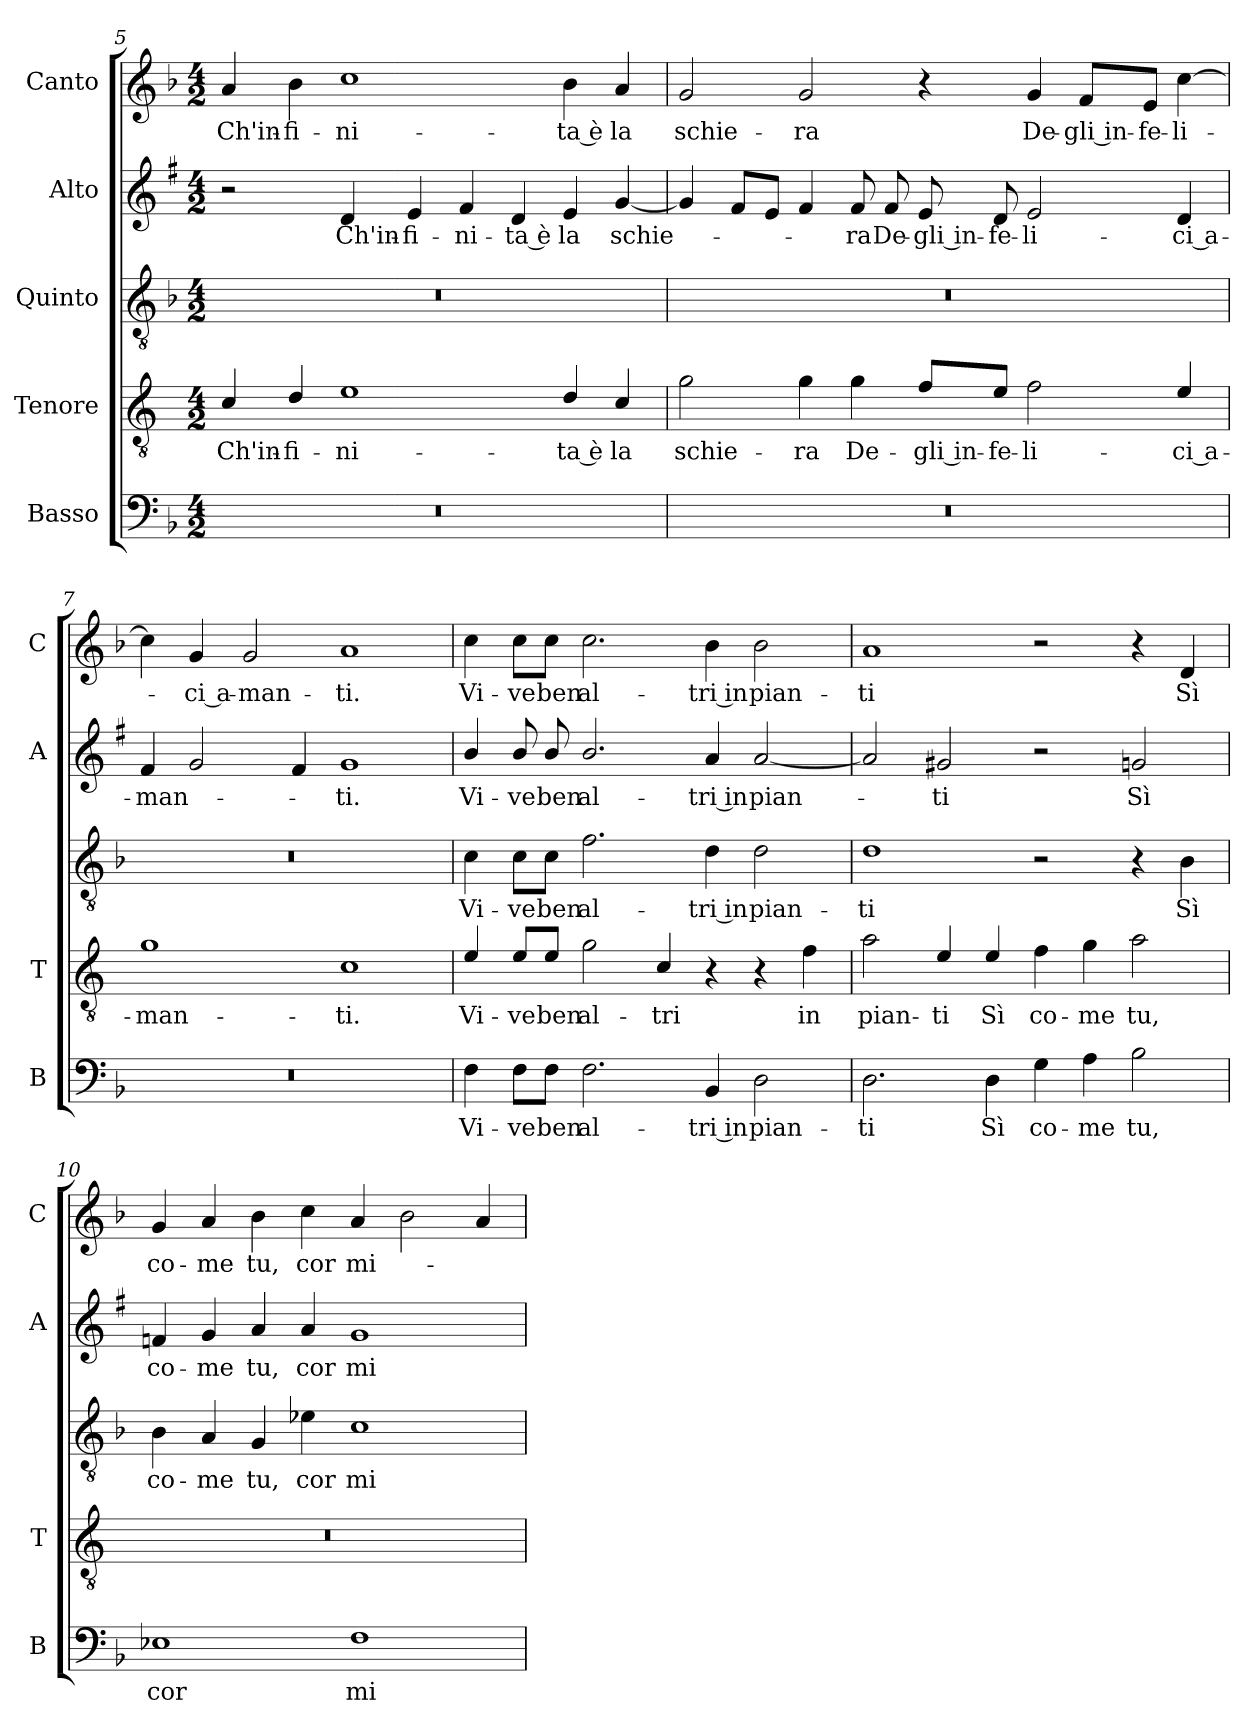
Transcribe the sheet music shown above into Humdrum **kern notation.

**kern	**text	**kern	**text	**kern	**text	**kern	**text	**kern	**text
*part5	*part5	*part4	*part4	*part3	*part3	*part2	*part2	*part1	*part1
*staff5	*staff5	*staff4	*staff4	*staff3	*staff3	*staff2	*staff2	*staff1	*staff1
*I"Basso	*	*I"Tenore	*	*I"Quinto	*	*I"Alto	*	*I"Canto	*
*I'B	*	*I'T	*	*	*	*I'A	*	*I'C	*
*clefF4	*	*clefGv2	*	*clefGv2	*	*clefG2	*	*clefG2	*
*	*	*ITrd4c7	*	*	*	*ITrd1c2	*	*	*
*k[b-]	*	*k[b-]	*	*k[b-]	*	*k[b-]	*	*k[b-]	*
*F:	*	*F:	*	*F:	*	*F:	*	*F:	*
*M4/2	*	*M4/2	*	*M4/2	*	*M4/2	*	*M4/2	*
=5	=5	=5	=5	=5	=5	=5	=5	=5	=5
!	!	!	!LO:LY:b	!	!	!	!	!	!LO:LY:b
0r	.	4F/	Ch'in-	0r	.	2r	.	4a/	Ch'in-
!	!	!	!LO:LY:b	!	!	!	!	!	!LO:LY:b
.	.	4G/	-fi-	.	.	.	.	4b-\	-fi-
!	!	!	!LO:LY:b	!	!	!	!LO:LY:b	!	!LO:LY:b
.	.	1A	-ni-	.	.	4c/	Ch'in-	1cc	-ni-
!	!	!	!	!	!	!	!LO:LY:b	!	!
.	.	.	.	.	.	4d/	-fi-	.	.
!	!	!	!	!	!	!	!LO:LY:b	!	!
.	.	.	.	.	.	4e/	-ni-	.	.
!	!	!	!	!	!	!	!LO:LY:b	!	!
.	.	.	.	.	.	4c/	-ta è	.	.
!	!	!	!LO:LY:b	!	!	!	!LO:LY:b	!	!LO:LY:b
.	.	4G/	-ta è	.	.	4d/	la	4b-\	-ta è
!	!	!	!LO:LY:b	!	!	!	!LO:LY:b	!	!LO:LY:b
.	.	4F/	la	.	.	[4f/	schie-	4a/	la
=6	=6	=6	=6	=6	=6	=6	=6	=6	=6
!	!	!	!LO:LY:b	!	!	!	!	!	!LO:LY:b
0r	.	2c\	schie-	0r	.	4f/]	.	2g/	schie-
.	.	.	.	.	.	8e/L	.	.	.
.	.	.	.	.	.	8d/J	.	.	.
!	!	!	!LO:LY:b	!	!	!	!	!	!LO:LY:b
.	.	4c\	-ra	.	.	4e/	.	2g/	-ra
!	!	!	!LO:LY:b	!	!	!	!LO:LY:b	!	!
.	.	4c\	De-	.	.	8e/	-ra	.	.
!	!	!	!	!	!	!	!LO:LY:b	!	!
.	.	.	.	.	.	8e/	De-	.	.
!	!	!	!LO:LY:b	!	!	!	!LO:LY:b	!	!
.	.	8B-/L	-gli in-	.	.	8d/	-gli in-	4r	.
!	!	!	!LO:LY:b	!	!	!	!LO:LY:b	!	!
.	.	8A/J	-fe-	.	.	8c/	-fe-	.	.
!	!	!	!LO:LY:b	!	!	!	!LO:LY:b	!	!LO:LY:b
.	.	2B-\	-li-	.	.	2d/	-li-	4g/	De-
!	!	!	!	!	!	!	!	!	!LO:LY:b
.	.	.	.	.	.	.	.	8f/L	-gli in-
!	!	!	!	!	!	!	!	!	!LO:LY:b
.	.	.	.	.	.	.	.	8e/J	-fe-
!	!	!	!LO:LY:b	!	!	!	!LO:LY:b	!	!LO:LY:b
.	.	4A/	-ci a-	.	.	4c/	-ci a-	[4cc\	-li-
!!LO:PB:g=z
=7	=7	=7	=7	=7	=7	=7	=7	=7	=7
!	!	!	!LO:LY:b	!	!	!	!LO:LY:b	!	!
0r	.	1c	-man-	0r	.	4e/	-man-	4cc\]	.
!	!	!	!	!	!	!	!	!	!LO:LY:b
.	.	.	.	.	.	2f/	.	4g/	-ci a-
!	!	!	!	!	!	!	!	!	!LO:LY:b
.	.	.	.	.	.	.	.	2g/	-man-
.	.	.	.	.	.	4e/	.	.	.
!	!	!	!LO:LY:b	!	!	!	!LO:LY:b	!	!LO:LY:b
.	.	1F	-ti.	.	.	1f	-ti.	1a	-ti.
=8	=8	=8	=8	=8	=8	=8	=8	=8	=8
!	!LO:LY:b	!	!LO:LY:b	!	!LO:LY:b	!	!LO:LY:b	!	!LO:LY:b
4F\	Vi-	4A/	Vi-	4c\	Vi-	4a/	Vi-	4cc\	Vi-
!	!LO:LY:b	!	!LO:LY:b	!	!LO:LY:b	!	!LO:LY:b	!	!LO:LY:b
8F\L	-ve	8A/L	-ve	8c\L	-ve	8a/	-ve	8cc\L	-ve
!	!LO:LY:b	!	!LO:LY:b	!	!LO:LY:b	!	!LO:LY:b	!	!LO:LY:b
8F\J	ben	8A/J	ben	8c\J	ben	8a/	ben	8cc\J	ben
!	!LO:LY:b	!	!LO:LY:b	!	!LO:LY:b	!	!LO:LY:b	!	!LO:LY:b
2.F\	al-	2c\	al-	2.f\	al-	2.a/	al-	2.cc\	al-
!	!	!	!LO:LY:b	!	!	!	!	!	!
.	.	4F/	-tri	.	.	.	.	.	.
!	!LO:LY:b	!	!	!	!LO:LY:b	!	!LO:LY:b	!	!LO:LY:b
4BB-/	-tri in	4r	.	4d\	-tri in	4g/	-tri in	4b-\	-tri in
!	!LO:LY:b	!	!	!	!LO:LY:b	!	!LO:LY:b	!	!LO:LY:b
2D\	pian-	4r	.	2d\	pian-	[2g/	pian-	2b-\	pian-
!	!	!	!LO:LY:b	!	!	!	!	!	!
.	.	4B-\	in	.	.	.	.	.	.
=9	=9	=9	=9	=9	=9	=9	=9	=9	=9
!	!LO:LY:b	!	!LO:LY:b	!	!LO:LY:b	!	!	!	!LO:LY:b
2.D\	-ti	2d\	pian-	1d	-ti	2g/]	.	1a	-ti
!	!	!	!LO:LY:b	!	!	!	!LO:LY:b	!	!
.	.	4A/	-ti	.	.	2f#X/	-ti	.	.
!	!LO:LY:b	!	!LO:LY:b	!	!	!	!	!	!
4D\	Sì	4A/	Sì	.	.	.	.	.	.
!	!LO:LY:b	!	!LO:LY:b	!	!	!	!	!	!
4G\	co-	4B-\	co-	2r	.	2r	.	2r	.
!	!LO:LY:b	!	!LO:LY:b	!	!	!	!	!	!
4A\	-me	4c\	-me	.	.	.	.	.	.
!	!LO:LY:b	!	!LO:LY:b	!	!	!	!LO:LY:b	!	!
2B-\	tu,	2d\	tu,	4r	.	2fn/	Sì	4r	.
!	!	!	!	!	!LO:LY:b	!	!	!	!LO:LY:b
.	.	.	.	4B-\	Sì	.	.	4d/	Sì
!!LO:LB:g=z
=10	=10	=10	=10	=10	=10	=10	=10	=10	=10
!	!LO:LY:b	!	!	!	!LO:LY:b	!	!LO:LY:b	!	!LO:LY:b
1E-X	cor	0r	.	4B-\	co-	4e-X/	co-	4g/	co-
!	!	!	!	!	!LO:LY:b	!	!LO:LY:b	!	!LO:LY:b
.	.	.	.	4A/	-me	4f/	-me	4a/	-me
!	!	!	!	!	!LO:LY:b	!	!LO:LY:b	!	!LO:LY:b
.	.	.	.	4G/	tu,	4g/	tu,	4b-\	tu,
!	!	!	!	!	!LO:LY:b	!	!LO:LY:b	!	!LO:LY:b
.	.	.	.	4e-X\	cor	4g/	cor	4cc\	cor
!	!LO:LY:b	!	!	!	!LO:LY:b	!	!LO:LY:b	!	!LO:LY:b
1F	mi-	.	.	1c	mi-	1f	mi-	4a/	mi-
.	.	.	.	.	.	.	.	2b-\	.
.	.	.	.	.	.	.	.	4a/	.
=	=	=	=	=	=	=	=	=	=
*-	*-	*-	*-	*-	*-	*-	*-	*-	*-
